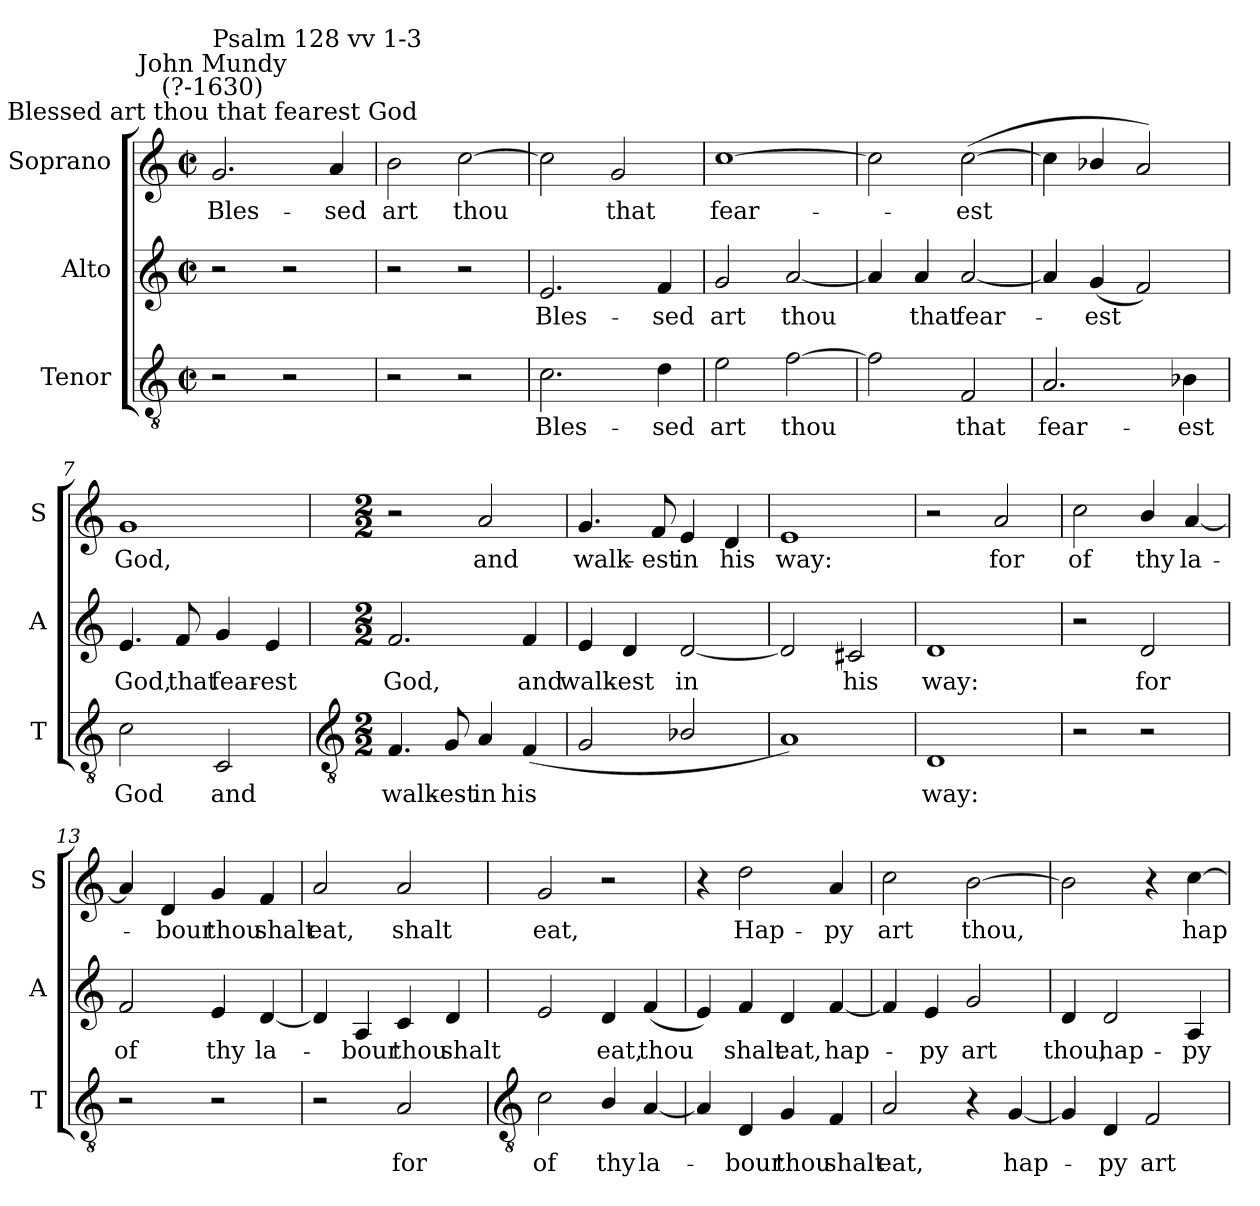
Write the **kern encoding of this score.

**kern	**text	**kern	**text	**kern	**text
*part3	*part3	*part2	*part2	*part1	*part1
*staff3	*staff3	*staff2	*staff2	*staff1	*staff1
*I"Tenor	*	*I"Alto	*	*I"Soprano	*
*I'T	*	*I'A	*	*I'S	*
*clefGv2	*	*clefG2	*	*clefG2	*
*k[]	*	*k[]	*	*k[]	*
*C:	*	*C:	*	*C:	*
*M2/2	*	*M2/2	*	*M2/2	*
*met(c|)	*	*met(c|)	*	*met(c|)	*
=1	=1	=1	=1	=1	=1
!	!	!	!	!LO:TX:a:cj:t=Blessed art thou that fearest God	!
!	!	!	!	!LO:TX:a:cj:t=John Mundy\n(?-1630)	!
!	!	!	!	!LO:TX:a:t=Psalm 128 vv 1-3	!
!	!	!	!	!	!LO:LY:b
2r	.	2r	.	2.g	Bles-
2r	.	2r	.	.	.
!	!	!	!	!	!LO:LY:b
.	.	.	.	4a	-sed
=2	=2	=2	=2	=2	=2
!	!	!	!	!	!LO:LY:b
2r	.	2r	.	2b	art
!	!	!	!	!	!LO:LY:b
2r	.	2r	.	[2cc	thou
=3	=3	=3	=3	=3	=3
!	!LO:LY:b	!	!LO:LY:b	!	!
2.c	Bles-	2.e	Bles-	2cc]	.
!	!	!	!	!	!LO:LY:b
.	.	.	.	2g	that
!	!LO:LY:b	!	!LO:LY:b	!	!
4d	-sed	4f	-sed	.	.
=4	=4	=4	=4	=4	=4
!	!LO:LY:b	!	!LO:LY:b	!	!LO:LY:b
2e	art	2g	art	[1cc	fear-
!	!LO:LY:b	!	!LO:LY:b	!	!
[2f	thou	[2a	thou	.	.
=5	=5	=5	=5	=5	=5
2f]	.	4a]	.	2cc]	.
!	!	!	!LO:LY:b	!	!
.	.	4a	that	.	.
!	!LO:LY:b	!	!LO:LY:b	!	!LO:LY:b
2F	that	[2a	fear-	(<[2cc	est
=6	=6	=6	=6	=6	=6
!	!LO:LY:b	!	!	!	!
2.A	fear-	4a]	.	4cc]	.
!	!	!	!LO:LY:b	!	!
.	.	(<4g	est	4b-X/	.
.	.	2f)	.	2a)	.
!	!LO:LY:b	!	!	!	!
4B-X	-est	.	.	.	.
=7	=7	=7	=7	=7	=7
!	!LO:LY:b	!	!LO:LY:b	!	!LO:LY:b
2c	God	4.e	God,	1g	God,
!	!	!	!LO:LY:b	!	!
.	.	8f	that	.	.
!	!LO:LY:b	!	!LO:LY:b	!	!
2C	and	4g	fear-	.	.
!	!	!	!LO:LY:b	!	!
.	.	4e	-est	.	.
!!LO:LB:g=z
=8	=8	=8	=8	=8	=8
*clefGv2	*	*	*	*	*
*M2/2	*	*M2/2	*	*M2/2	*
!	!LO:LY:b	!	!LO:LY:b	!	!
4.F	walk-	2.f	God,	2r	.
!	!LO:LY:b	!	!	!	!
8G	-est	.	.	.	.
!	!LO:LY:b	!	!	!	!LO:LY:b
4A	in	.	.	2a	and
!	!LO:LY:b	!	!LO:LY:b	!	!
(<4F	his	4f	and	.	.
=9	=9	=9	=9	=9	=9
!	!	!	!LO:LY:b	!	!LO:LY:b
2G	.	4e	walk-	4.g	walk-
!	!	!	!LO:LY:b	!	!
.	.	4d	-est	.	.
!	!	!	!	!	!LO:LY:b
.	.	.	.	8f	-est
!	!	!	!LO:LY:b	!	!LO:LY:b
2B-X/	.	[2d	in	4e	in
!	!	!	!	!	!LO:LY:b
.	.	.	.	4d	his
=10	=10	=10	=10	=10	=10
!	!	!	!	!	!LO:LY:b
1A)	.	2d]	.	1e	way:
!	!	!	!LO:LY:b	!	!
.	.	2c#X	his	.	.
=11	=11	=11	=11	=11	=11
!	!LO:LY:b	!	!LO:LY:b	!	!
1D	way:	1d	way:	2r	.
!	!	!	!	!	!LO:LY:b
.	.	.	.	2a	for
=12	=12	=12	=12	=12	=12
!	!	!	!	!	!LO:LY:b
2r	.	2r	.	2cc	of
!	!	!	!LO:LY:b	!	!LO:LY:b
2r	.	2d	for	4b/	thy
!	!	!	!	!	!LO:LY:b
.	.	.	.	[4a	la-
=13	=13	=13	=13	=13	=13
!	!	!	!LO:LY:b	!	!
2r	.	2f	of	4a]	.
!	!	!	!	!	!LO:LY:b
.	.	.	.	4d	bour
!	!	!	!LO:LY:b	!	!LO:LY:b
2r	.	4e	thy	4g	thou
!	!	!	!LO:LY:b	!	!LO:LY:b
.	.	[4d	la-	4f	shalt
=14	=14	=14	=14	=14	=14
!	!	!	!	!	!LO:LY:b
2r	.	4d]	.	2a	eat,
!	!	!	!LO:LY:b	!	!
.	.	4A	bour	.	.
!	!LO:LY:b	!	!LO:LY:b	!	!LO:LY:b
2A	for	4c	thou	2a	shalt
!	!	!	!LO:LY:b	!	!
.	.	4d	shalt	.	.
!!LO:LB:g=z
=15	=15	=15	=15	=15	=15
*clefGv2	*	*	*	*	*
!	!LO:LY:b	!	!	!	!LO:LY:b
2c	of	2e	.	2g	eat,
!	!LO:LY:b	!	!LO:LY:b	!	!
4B/	thy	4d	eat,	2r	.
!	!LO:LY:b	!	!LO:LY:b	!	!
[4A	la-	(<4f	thou	.	.
=16	=16	=16	=16	=16	=16
4A]	.	4e)	.	4r	.
!	!LO:LY:b	!	!LO:LY:b	!	!LO:LY:b
4D	bour	4f	shalt	2dd	Hap-
!	!LO:LY:b	!	!LO:LY:b	!	!
4G	thou	4d	eat,	.	.
!	!LO:LY:b	!	!LO:LY:b	!	!LO:LY:b
4F	shalt	[4f	hap-	4a	-py
=17	=17	=17	=17	=17	=17
!	!LO:LY:b	!	!	!	!LO:LY:b
2A	eat,	4f]	.	2cc	art
!	!	!	!LO:LY:b	!	!
.	.	4e	py	.	.
!	!	!	!LO:LY:b	!	!LO:LY:b
4r	.	2g	art	[2b	thou,
!	!LO:LY:b	!	!	!	!
[4G	hap-	.	.	.	.
=18	=18	=18	=18	=18	=18
!	!	!	!LO:LY:b	!	!
4G]	.	4d	thou,	2b]	.
!	!LO:LY:b	!	!LO:LY:b	!	!
4D	py	2d	hap-	.	.
!	!LO:LY:b	!	!	!	!
2F	art	.	.	4r	.
!	!	!	!LO:LY:b	!	!LO:LY:b
.	.	4A	-py	[4cc	hap-
=	=	=	=	=	=
*-	*-	*-	*-	*-	*-
